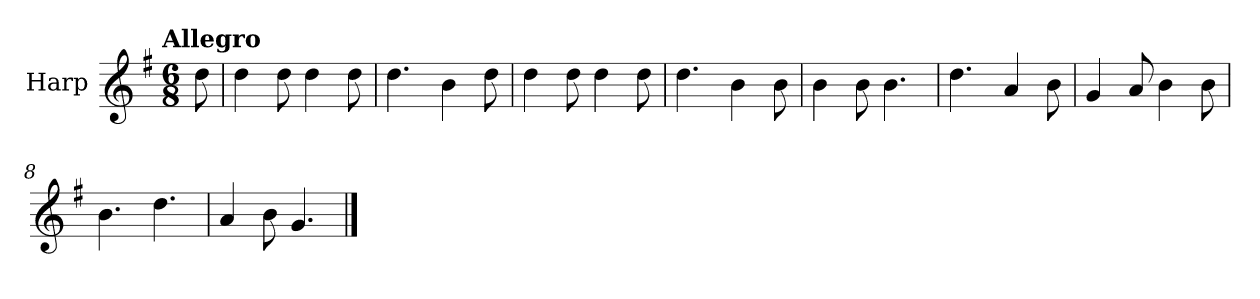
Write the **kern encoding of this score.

**kern
*part1
*staff1
*I"Harp
*I'Hrp.
*clefG2
*k[f#]
!!LO:TX:omd:t=Allegro
*M6/8
*MM144
=
8dd\
=1
4dd\
8dd\
4dd\
8dd\
=2
4.dd\
4b\
8dd\
=3
4dd\
8dd\
4dd\
8dd\
=4
4.dd\
4b\
8b\
=5
4b\
8b\
4.b\
=6
4.dd\
4a/
8b\
=7
4g/
8a/
4b\
8b\
=8
4.b\
4.dd\
!!LO:LB:g=z
=9
4a/
8b\
4.g/
==
*-
